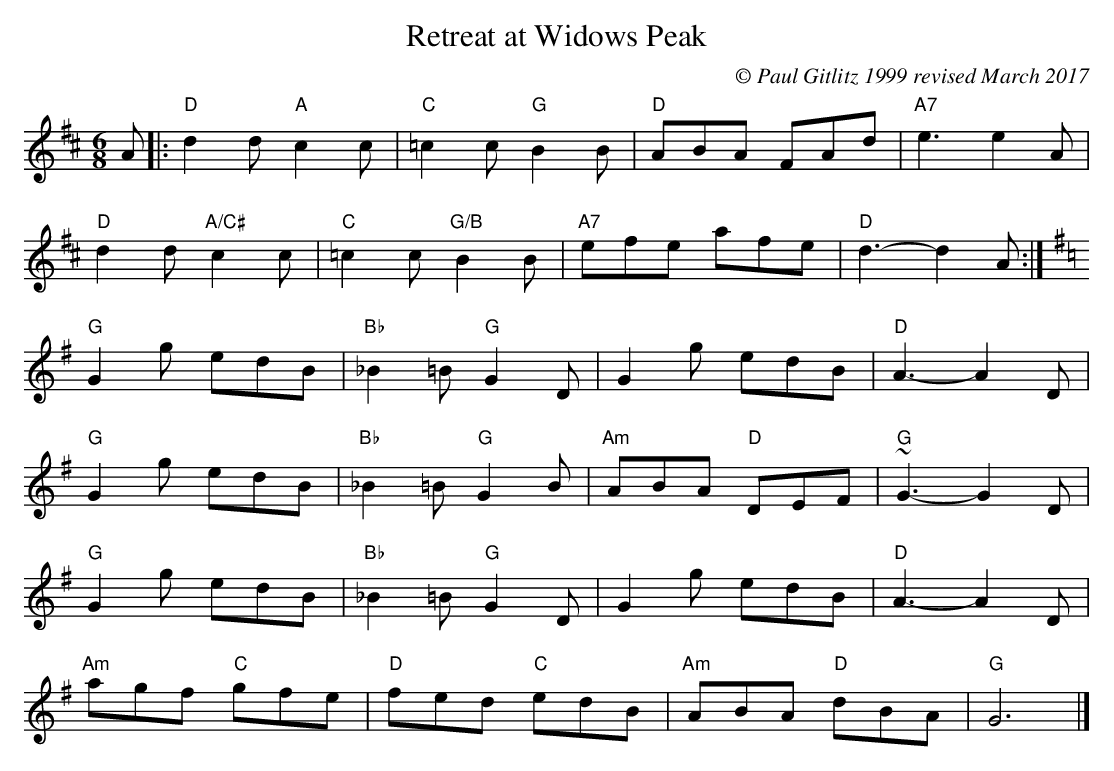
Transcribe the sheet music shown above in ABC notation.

X:1
T:Retreat at Widows Peak
M:6/8
L:1/8
C:© Paul Gitlitz 1999 revised March 2017
K:D
A|:"D"d2d "A"c2c|"C"=c2c "G"B2B|"D"ABA FAd|"A7"e3e2A|!
"D"d2d "A/C#"c2c|"C"=c2c "G/B"B2B|"A7"efe  afe|"D"d3-d2A:|!
K:G
"G"G2g edB|"Bb"_B2=B "G"G2D|G2g edB|"D"A3-A2D|!
"G"G2g edB|"Bb"_B2=B "G"G2B|"Am"ABA "D"DEF|"G"~G3-G2D|!
"G"G2g edB|"Bb"_B2=B "G"G2D|G2g edB|"D"A3-A2D|!
"Am"agf "C"gfe|"D"fed "C"edB|"Am"ABA "D"dBA|"G"G6|]
